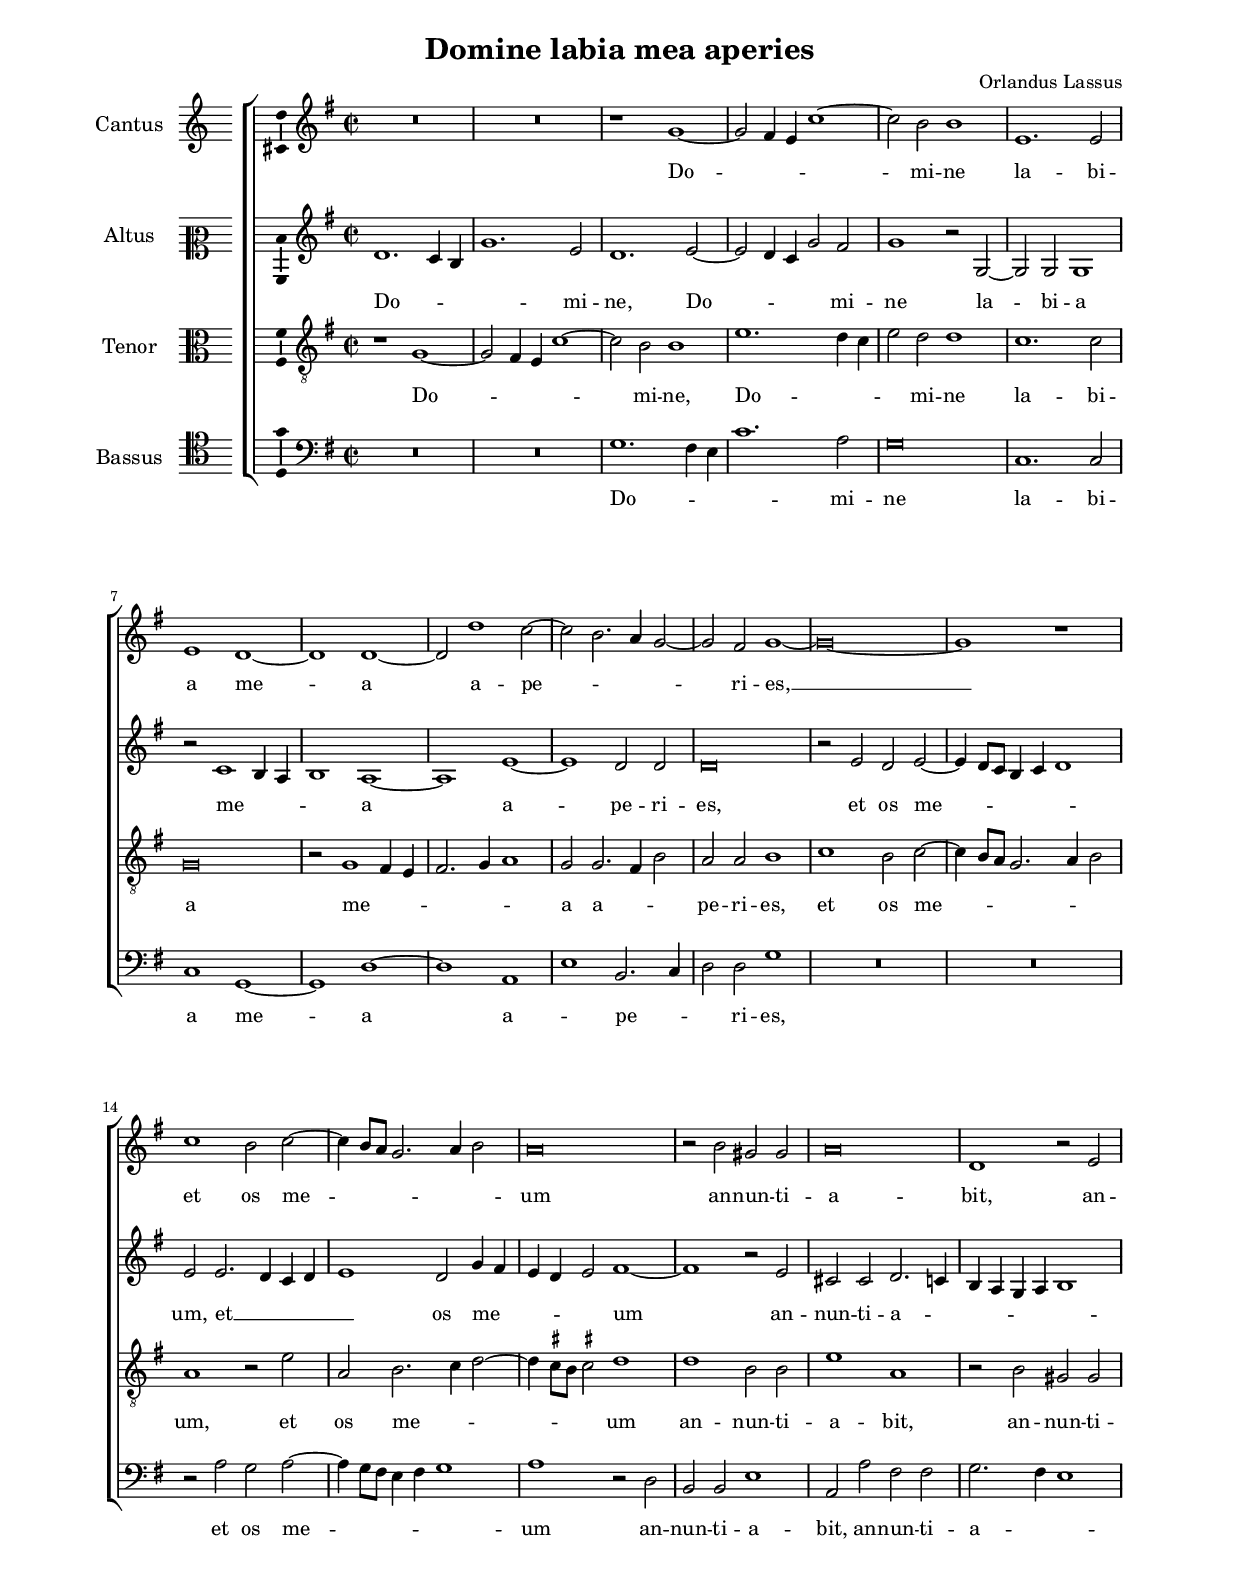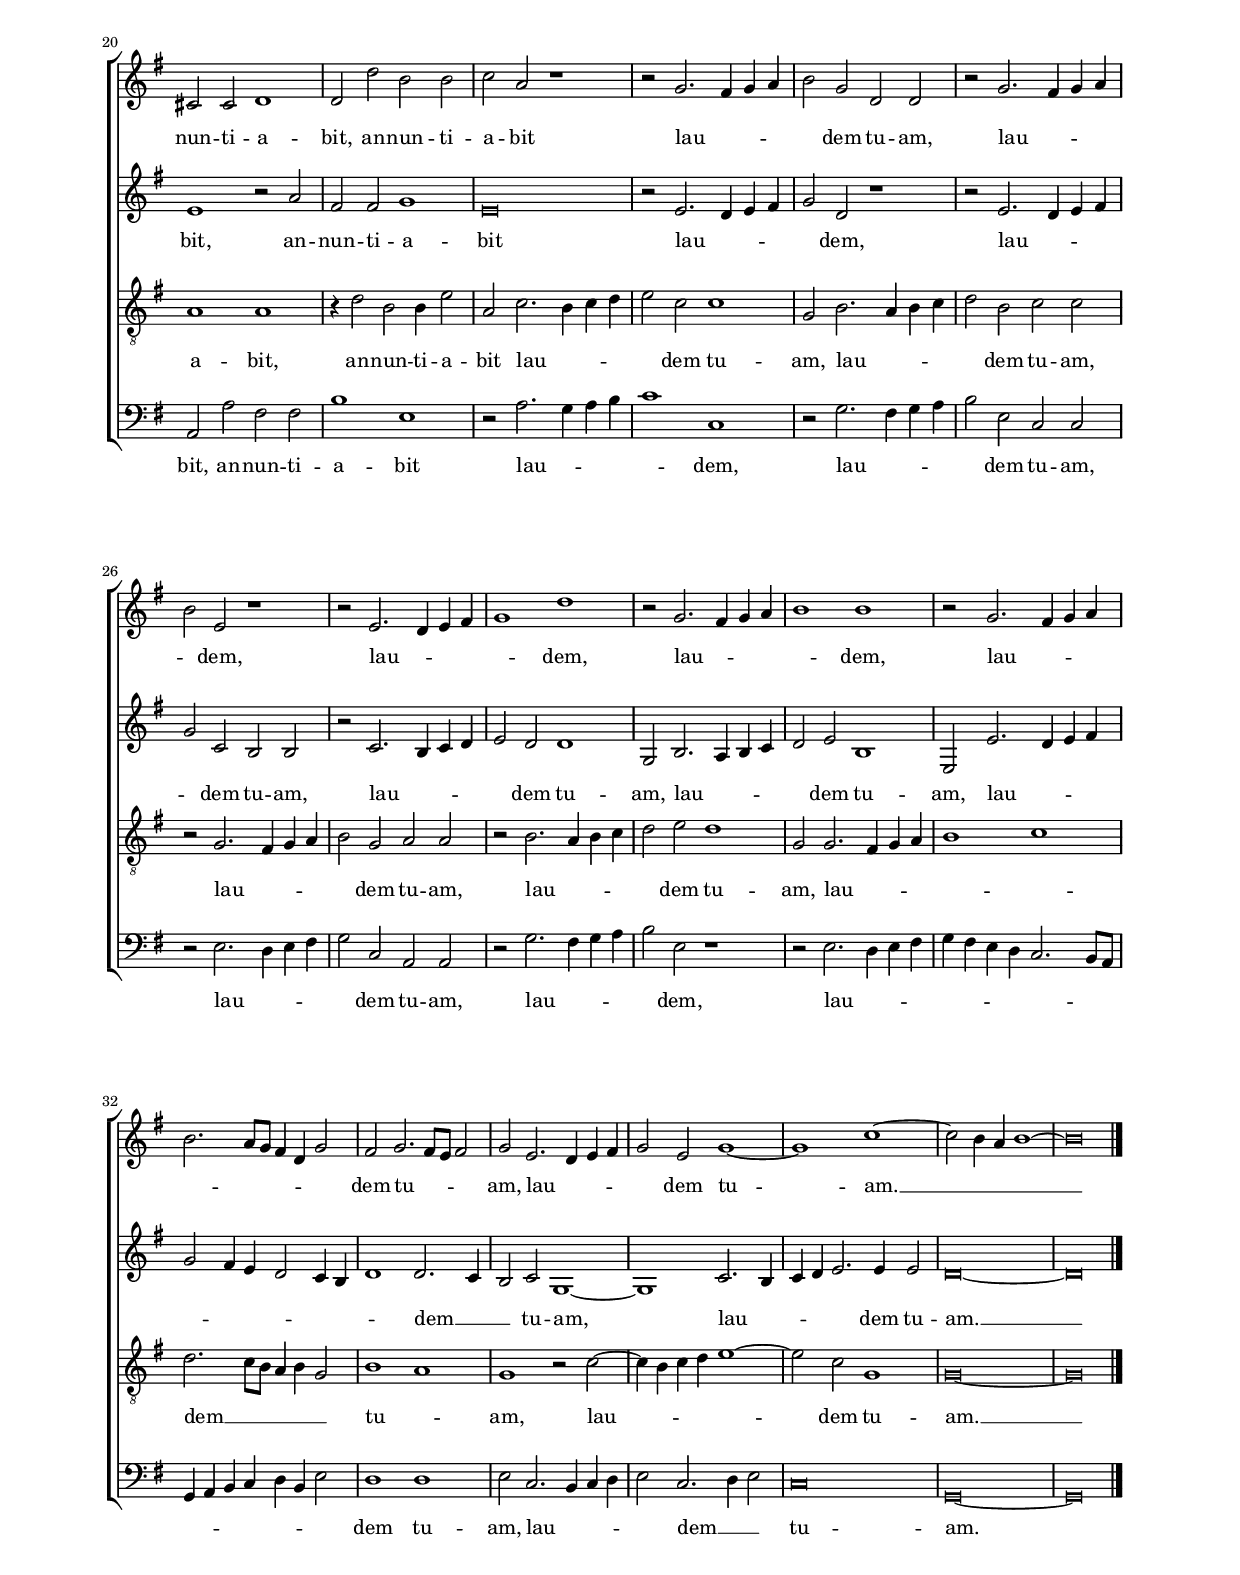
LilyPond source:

\header
{
  title="Domine labia mea aperies"
  composer="Orlandus Lassus"
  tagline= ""
}

\version "2.24.1"
\include "deutsch.ly"
#(set-global-staff-size 16)
% #(set-default-paper-size "letter")
#(ly:set-option 'point-and-click #f)

	
global = {
	\key c \major
	\time 2/2 \set Score.measureLength = #(ly:make-moment 2/1)
	\skip 1*2*38 \bar "|."
	}

	ficta = { \once \set suggestAccidentals = ##t }
	
	forget = #(define-music-function (music) (ly:music?) #{
		\accidentalStyle forget
		$music
		\accidentalStyle default
		#})
	

\paper
	{
	top-margin = 2 \cm
	bottom-margin = 2 \cm
	left-margin = 2 \cm
	right-margin = 2 \cm
	ragged-bottom = ##f
	ragged-last-bottom = ##f
	print-page-number = ##f
	system-system-spacing = #'((basic-distance . 20) (minimum-distance . 14) (padding . 8) (strechability . 150))
	systems-per-page = 3
	page-count = 2
%	min-systems-per-page = 3
	}


incipitcantus = \markup { \score {
	{
	\set Staff.instrumentName = \markup { \fontsize #1 "Cantus" }
	\key c \major
	\clef violin
	s4 \bar ""
	}
	\layout  {
	raggedright = ##t
	indent = 1.6 \cm
	line-width = 2.5\cm
	\context { \Staff \remove Time_signature_engraver }
	\override Staff.Clef.Y-extent = #'(0 . 0)
	}} \hspace #1 }
	
      
incipitaltus = \markup { \score {
	{
	\set Staff.instrumentName = \markup { \fontsize #1 "Altus" }
	\key c \major
	\clef mezzosoprano
	s4 \bar ""
	}
	\layout  {
	raggedright = ##t
	indent = 1.6 \cm
	line-width = 2.5\cm
	\context { \Staff \remove Time_signature_engraver }
	\override Staff.Clef.Y-extent = #'(0 . 0)
	}} \hspace #1 }


incipittenor = \markup { \score {
	{
	\set Staff.instrumentName = \markup { \fontsize #1 "Tenor" }
	\key c \major
	\clef alto
	s4 \bar ""
	}
	\layout  {
	raggedright = ##t
	indent = 1.6 \cm
	line-width = 2.5\cm
	\context { \Staff \remove Time_signature_engraver }
	\override Staff.Clef.Y-extent = #'(0 . 0)
	}} \hspace #1 }


incipitbassus = \markup { \score {
	{
	\set Staff.instrumentName = \markup { \fontsize #1 "Bassus" }
	\key c \major
	\clef tenor
	s4 \bar ""
	}
	\layout  {
	raggedright = ##t
	indent = 1.6 \cm
	line-width = 2.5\cm
	\context { \Staff \remove Time_signature_engraver }
	\override Staff.Clef.Y-extent = #'(0 . 0)
	}} \hspace #1 }


cantus =  \relative c''
	{
	R\breve
	R\breve
	r1 c~
	c2 h4 a f'1~
%5
	f2 e e1 |
	a,1. a2
	a1 g~
	g1 g~
	g2 g'1 f2~
%10
	f2 e2. d4 c2~ |
	c2 h c1~
	c\breve~
	c1 r
	f1 e2 f~
%15
	f4 e8 d c2. d4 e2 |
	d\breve
	r2 e cis cis
	d\breve
	g,1 r2 a
%20
	fis2 fis g1 |
	g2 g' e e
	f2 d r1
	r2 c2. h4 c d
	e2 c g g
%25
	r2 c2. h4 c d |
	e2 a, r1
	r2 a2. g4 a h
	c1 g'
	r2 c,2. h4 c d
%30
	e1 e |
	r2 c2. h4 c d
	e2. d8 c h4 g c2
	h2 c2. h8 a h2
	c2 a2. g4 a h
%35
	c2 a c1~ |
	c1 f~
	f2 e4 d e1~
	e\breve |
	}


altus =  \relative c'
	{
	g'1. f4 e
	c'1. a2
	g1. a2~
	a2 g4 f c'2 h
%5
	c1 r2 c,~ |
	c2 c c1
	r2 f1 e4 d
	e1 d~
	d1 a'~
%10
	a1 g2 g |
	g\breve
	r2 a g a~
	a4 g8 f e4 f g1
	a2 a2. g4 f g
%15
	a1 g2 c4 h |
	a4 g a2 h1~
	h1 r2 a
	fis2 fis g2. f4
	e4 d c d e1
%20
	a1 r2 d |
	h2 h c1
	a\breve
	r2 a2. g4 a h
	c2 g r1
%25
	r2 a2. g4 a h |
	c2 f, e e
	r2 f2. e4 f g
	a2 g g1
	c,2 e2. d4 e f
%30
	g2 a e1 |
	a,2 a'2. g4 a h
	c2 h4 a g2 f4 e
	g1 g2. f4
	e2 f c1~
%35
	c1 f2. e4 |
	f4 g a2. a4 a2
	g\breve~
	g\breve |
	}


tenor =  \relative c'
	{
	r1 c~
	c2 h4 a f'1~
	f2 e e1
	a1. g4 f
%5
	a2 g g1 |
	f1. f2
	c\breve
	r2 c1 h4 a
	h2. c4 d1
%10
	c2 c2. h4 e2 |
	d2 d e1
	f1 e2 f~
	f4 e8 d c2. d4 e2
	d1 r2 a'
%15
	d,2 e2. f4 g2~ |
	g4 \ficta fis8 e \ficta fis!2 g1
	g1 e2 e
	a1 d,
	r2 e cis cis
%20
	d1 d |
	r4 g2 e2 e4 a2
	d,2 f2. e4 f g
	a2 f f1
	c2 e2. d4 e f
%25
	g2 e f f |
	r2 c2. h4 c d
	e2 c d d
	r2 e2. d4 e f
	g2 a g1
%30
	c,2 c2. h4 c d |
	e1 f
	g2. f8 e d4 e c2
	e1 d
	c1 r2 f~
%35
	f4 e f g a1~ |
	a2 f c1
	c\breve~
	c\breve |
	}


bassus  =  \relative c
	{
	R\breve
	R\breve
	c'1. h4 a
	f'1. d2
%5
	c\breve |
	f,1. f2
	f1 c~
	c1 g'~
	g1 d
%10
	a' e2. f4 |
	g2 g c1
	R\breve
	R\breve
	r2 d c d~
%15
	d4 c8 h a4 h c1 |
	d1 r2 g,
	e2 e a1
	d,2 d' h h
	c2. h4 a1
%20
	d,2 d' h h |
	e1 a,
	r2 d2. c4 d e
	f1 f,
	r2 c'2. h4 c d
%25
	e2 a, f f |
	r2 a2. g4 a h
	c2 f, d d
	r2 c'2. h4 c d
	e2 a, r1
%30
	r2 a2. g4 a h |
	c4 h a g f2. e8 d
	c4 d e f g e a2
	g1 g
	a2 f2. e4 f g
%35
	a2 f2. g4 a2 |
	f\breve
	c\breve~
	c\breve |
	}

lyricscantus = \lyricmode {
	Do -- _ _ _ mi -- ne la -- bi -- a me -- a a -- pe -- _ _ _ ri -- es, __
	et os me -- _ _ _ _ _ um an -- nun -- ti -- a -- bit,
	an -- nun -- ti -- a -- bit,
	an -- nun -- ti -- a -- bit
	lau -- _ _ _ _ dem tu -- am,
	lau -- _ _ _ _ dem,
	lau -- _ _ _ _ dem,
	lau -- _ _ _ _ dem,
	lau -- _ _ _ _ _ _ _ _ _ dem tu -- _ _ _ am,
	lau -- _ _ _ _ dem tu -- am. __ _ _ _
	}


lyricsaltus = \lyricmode {
	Do -- _ _ _ mi -- ne,
	Do -- _ _ _ mi -- ne la -- bi -- a me -- _ _ _ a a -- pe -- ri -- es,
	et os me -- _ _ _ _ _ um,
	et __ _ _ _ _ os me -- _ _ _ _ um an -- nun -- ti -- a -- _ _ _ _ _ _ bit,
	an -- nun -- ti -- a -- bit
	lau -- _ _ _ _ dem,
	lau -- _ _ _ _ dem tu -- am,
	lau -- _ _ _ _ dem tu -- am,
	lau -- _ _ _ _ dem tu -- am,
	lau -- _ _ _ _ _ _ _ _ _ _ dem __ _ _ tu -- am,
	lau -- _ _ _ _ dem tu -- am. __
	}


lyricstenor = \lyricmode {
	Do -- _ _ _ mi -- ne,
	Do -- _ _ _ mi -- ne la -- bi -- a me -- _ _ _ _ _ a a -- _ _ pe -- ri -- es,
	et os me -- _ _ _ _ _ um,
	et os me -- _ _ _ _ _ um an -- nun -- ti -- a -- bit,
	an -- nun -- ti -- a -- bit,
	an -- nun -- ti -- a -- bit
	lau -- _ _ _ _ dem tu -- am,
	lau -- _ _ _ _ dem tu -- am,
	lau -- _ _ _ _ dem tu -- am,
	lau -- _ _ _ _ dem tu -- am,
	lau -- _ _ _ _ _ dem __ _ _ _ _ _ tu -- _ am,
	lau -- _ _ _ _ dem tu -- am. __
	}


lyricsbassus = \lyricmode {
	Do -- _ _ _ mi -- ne la -- bi -- a me -- a a -- _ pe -- _ _ ri -- es,
	et os me -- _ _ _ _ _ um an -- nun -- ti -- a -- bit,
	an -- nun -- ti -- a -- _ _ bit,
	an -- nun -- ti -- a -- bit
	lau -- _ _ _ _ dem,
	lau -- _ _ _ _ dem tu -- am,
	lau -- _ _ _ _ dem tu -- am,
	lau -- _ _ _ _ dem,
	lau -- _ _ _ _ _ _ _ _ _ _ _ _ _ _ _ _ _ dem tu -- am,
	lau -- _ _ _ _ dem __ _ _ tu -- am.
	}


\score
{  
	\transpose c g, {
	\new ChoirStaff \with { \override StaffGrouper.staff-staff-spacing.basic-distance = #13 }
	<<

	\new Staff << \global
	\new Voice="v1" {
		\set Staff.instrumentName=\incipitcantus
	%	\set Staff.instrumentName="S"
		\set Staff.midiInstrument = "reed organ"
		\clef violin
		\cantus }
	\new Lyrics \lyricsto "v1" {\lyricscantus }
	>>


	\new Staff << \global
	\new Voice="v2" {
		\set Staff.instrumentName=\incipitaltus
	%	\set Staff.instrumentName="A"
		\set Staff.midiInstrument = "reed organ"
		\clef violin 
		\altus}
	\new Lyrics \lyricsto "v2" {\lyricsaltus }
	>>


	\new Staff << \global
	\new Voice="v3" {
		\set Staff.instrumentName=\incipittenor
	%	\set Staff.instrumentName="T"
		\set Staff.midiInstrument = "reed organ"
		\clef "G_8"
		\tenor }
	\new Lyrics \lyricsto "v3" {\lyricstenor }
	>>


	\new Staff << \global
	\new Voice="v4" {
		\set Staff.instrumentName=\incipitbassus
	%	\set Staff.instrumentName="B"
		\set Staff.midiInstrument = "reed organ"
		\clef bass
		\bassus }
	\new Lyrics \lyricsto "v4" {\lyricsbassus}
	>>

	>>
	} % transpose

	\layout
	{
	indent = 2.3 \cm
	\context { \Lyrics \override VerticalAxisGroup.nonstaff-relatedstaff-spacing.padding = #2 }
%	\context { \Lyrics \override LyricText.font-size = #1 }
	\context { \Staff \override TimeSignature.break-visibility = #end-of-line-invisible }
	\context { \Staff \consists Ambitus_engraver }
	\context { \Score \override BarNumber.padding = #2 }
	\context { \Voice \override NoteHead.style = #'baroque }
	}

\midi
	{
	\tempo 2 = 90
	}
	
}


% EOF
